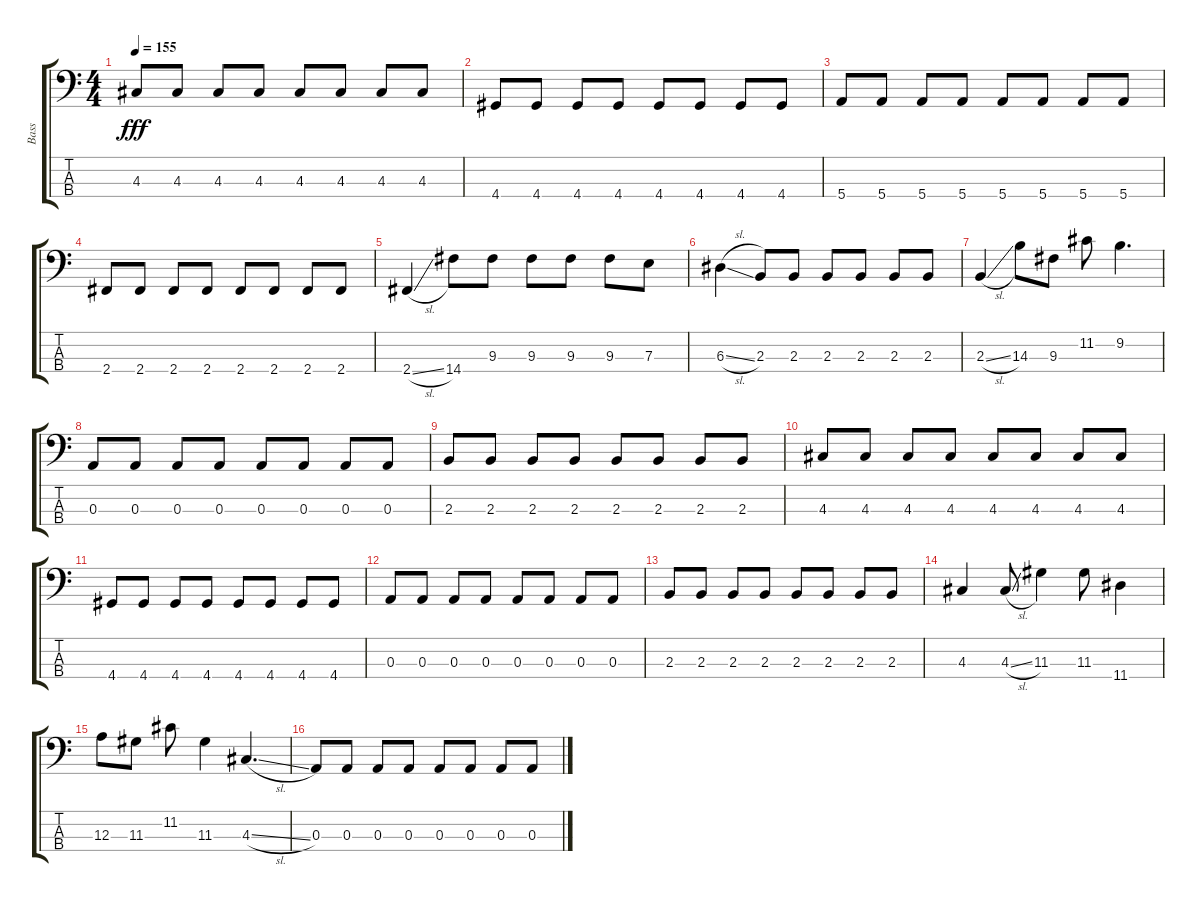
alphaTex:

\track ("Bass" "Bass") {instrument electricbassfinger}
\staff {score tabs}
\tuning (G2 D2 A1 E1) {hide}
\ts (4 4)
\tempo 155
\clef f4
\ks c
4.3.8{dy fff} 4.3.8 4.3.8 4.3.8 4.3.8 4.3.8 4.3.8 4.3.8 |
4.4.8 4.4.8 4.4.8 4.4.8 4.4.8 4.4.8 4.4.8 4.4.8 |
5.4.8 5.4.8 5.4.8 5.4.8 5.4.8 5.4.8 5.4.8 5.4.8 |
2.4.8 2.4.8 2.4.8 2.4.8 2.4.8 2.4.8 2.4.8 2.4.8 |
2.4{sl}.4 14.4.8 9.3.8 9.3.8 9.3.8 9.3.8 7.3.8 |
6.3{sl}.4 2.3.8 2.3.8 2.3.8 2.3.8 2.3.8 2.3.8 |
2.3{sl}.4 14.3.8 9.3.8 11.2.8 9.2.4{d} |
0.3.8 0.3.8 0.3.8 0.3.8 0.3.8 0.3.8 0.3.8 0.3.8 |
2.3.8 2.3.8 2.3.8 2.3.8 2.3.8 2.3.8 2.3.8 2.3.8 |
4.3.8 4.3.8 4.3.8 4.3.8 4.3.8 4.3.8 4.3.8 4.3.8 |
4.4.8 4.4.8 4.4.8 4.4.8 4.4.8 4.4.8 4.4.8 4.4.8 |
0.3.8 0.3.8 0.3.8 0.3.8 0.3.8 0.3.8 0.3.8 0.3.8 |
2.3.8 2.3.8 2.3.8 2.3.8 2.3.8 2.3.8 2.3.8 2.3.8 |
4.3.4 4.3{sl}.8 11.3.4 11.3.8 11.4.4 |
12.3.8 11.3.8 11.2.8 11.3.4 4.3{sl}.4{d} |
0.3.8 0.3.8 0.3.8 0.3.8 0.3.8 0.3.8 0.3.8 0.3.8
